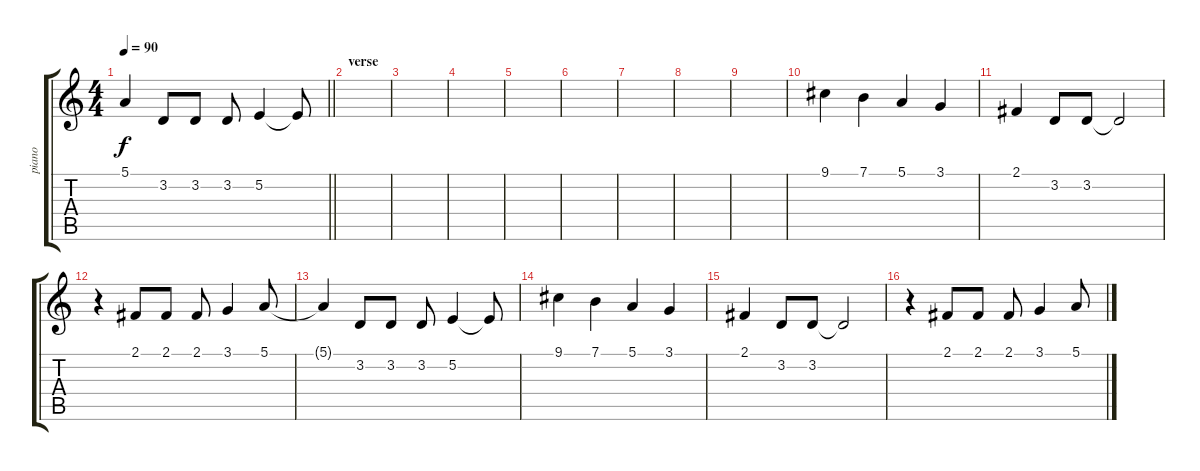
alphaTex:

\track ("piano" "piano") {instrument brightacousticpiano}
\staff {score tabs}
\tuning (E4 B3 G3 D3 A2 E2) {hide}
\ts (4 4)
\tempo 90
\clef g2
\barLineRight lightlight
\ks c
5.1{t}.4{dy f} 3.2.8 3.2.8 3.2.8 5.2.4 5.2{t}.8 |
\section ("" "verse ")
|
|
|
|
|
|
|
|
9.1.4 7.1.4 5.1.4 3.1.4 |
2.1.4 3.2.8 3.2.8 3.2{t}.2 |
r.4 2.1.8 2.1.8 2.1.8 3.1.4 5.1.8 |
5.1{t}.4 3.2.8 3.2.8 3.2.8 5.2.4 5.2{t}.8 |
9.1.4 7.1.4 5.1.4 3.1.4 |
2.1.4 3.2.8 3.2.8 3.2{t}.2 |
r.4 2.1.8 2.1.8 2.1.8 3.1.4 5.1.8
